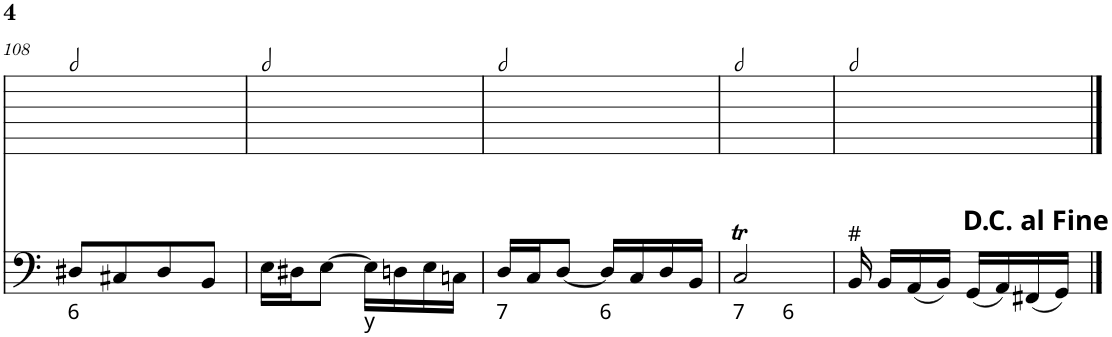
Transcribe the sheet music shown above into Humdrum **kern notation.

**kern	**kern
*part2	*part1
*staff2	*staff1
*I"(2)	*I"Lute (tablature)
!!LO:PB:g=z
*clefF4	*
*k[]	*k[]
*M2/4	*M2/4
=108	=108
!LO:TX:b:t=6	!
8D#X/L	2r
8C#X/	.
8D#/	.
8BB/J	.
=109	=109
16E\LL	2r
16D#X\J	.
[8E\J	.
!LO:TX:b:t=y	!
16E\LL]	.
16Dn\	.
16E\	.
16Cn\JJ	.
=110	=110
!LO:TX:b:t=7	!
16D/LL	2r
16C/J	.
[8D/J	.
!LO:TX:b:t=6	!
16D/LL]	.
16C/	.
16D/	.
16BB/JJ	.
=111	=111
!LO:TX:b:t=7	!
*^	*
2C>/	4ryy	2r
!	!LO:TX:b:t=6	!
.	4ryy	.
=112	=112	=112
!LO:TX:a:t=#	!	!
*v	*v	*
16BB/	2r
16BB/LL	.
(<16AA/	.
16BB/JJ)	.
(<16GG/LL	.
16AA/)	.
(<16FF#X/	.
16GG/JJ)	.
==	==
*-	*-
